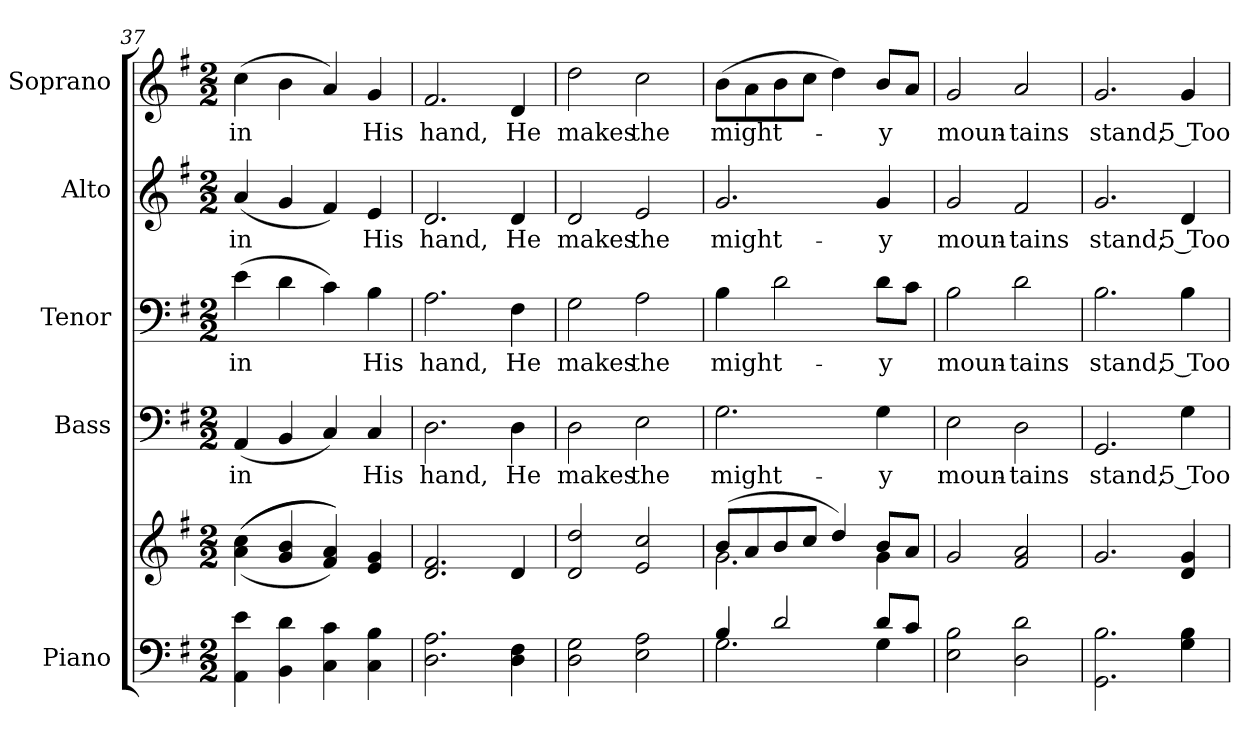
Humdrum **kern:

**kern	**kern	**kern	**text	**kern	**text	**kern	**text	**kern	**text
*part5	*part5	*part4	*part4	*part3	*part3	*part2	*part2	*part1	*part1
*staff6	*staff5	*staff4	*staff4	*staff3	*staff3	*staff2	*staff2	*staff1	*staff1
*I"Piano	*	*I"Bass	*	*I"Tenor	*	*I"Alto	*	*I"Soprano	*
*I'Pno.	*	*I'B.	*	*I'T.	*	*I'A.	*	*I'S.	*
!!LO:PB:g=z
*clefF4	*clefG2	*clefF4	*	*clefF4	*	*clefG2	*	*clefG2	*
*k[f#]	*k[f#]	*k[f#]	*	*k[f#]	*	*k[f#]	*	*k[f#]	*
*G:	*G:	*G:	*	*G:	*	*G:	*	*G:	*
*M2/2	*M2/2	*M2/2	*	*M2/2	*	*M2/2	*	*M2/2	*
=37	=37	=37	=37	=37	=37	=37	=37	=37	=37
!	!	!	!LO:LY:b:color=#000000	!	!	!	!	!	!
!	!	!	!	!	!LO:LY:b:color=#000000	!	!	!	!
!	!	!	!	!	!	!	!LO:LY:b:color=#000000	!	!
!	!	!	!	!	!	!	!	!	!LO:LY:b:color=#000000
4AAi\ 4ei	(((4ai\ 4cci	(4AAi/	in	(4ei\	in	(4ai/	in	(4cci\	in
4BBi\ 4di	4gi/ 4bi	4BBi/	.	4di\	.	4gi/	.	4bi\	.
4Ci\ 4ci	4f#i/ 4ai)))	4Ci/)	.	4ci\)	.	4f#i/)	.	4ai/)	.
!	!	!	!LO:LY:b:color=#000000	!	!	!	!	!	!
!	!	!	!	!	!LO:LY:b:color=#000000	!	!	!	!
!	!	!	!	!	!	!	!LO:LY:b:color=#000000	!	!
!	!	!	!	!	!	!	!	!	!LO:LY:b:color=#000000
4Ci\ 4Bi	4ei/ 4gi	4Ci/	His	4Bi\	His	4ei/	His	4gi/	His
=38	=38	=38	=38	=38	=38	=38	=38	=38	=38
!	!	!	!LO:LY:b:color=#000000	!	!	!	!	!	!
!	!	!	!	!	!LO:LY:b:color=#000000	!	!	!	!
!	!	!	!	!	!	!	!LO:LY:b:color=#000000	!	!
!	!	!	!	!	!	!	!	!	!LO:LY:b:color=#000000
2.Di\ 2.Ai	2.di/ 2.f#i	2.Di\	hand,	2.Ai\	hand,	2.di/	hand,	2.f#i/	hand,
!	!	!	!LO:LY:b:color=#000000	!	!	!	!	!	!
!	!	!	!	!	!LO:LY:b:color=#000000	!	!	!	!
!	!	!	!	!	!	!	!LO:LY:b:color=#000000	!	!
!	!	!	!	!	!	!	!	!	!LO:LY:b:color=#000000
4Di\ 4F#i	4di/	4Di\	He	4F#i\	He	4di/	He	4di/	He
=39	=39	=39	=39	=39	=39	=39	=39	=39	=39
!	!	!	!LO:LY:b:color=#000000	!	!	!	!	!	!
!	!	!	!	!	!LO:LY:b:color=#000000	!	!	!	!
!	!	!	!	!	!	!	!LO:LY:b:color=#000000	!	!
!	!	!	!	!	!	!	!	!	!LO:LY:b:color=#000000
2Di\ 2Gi	2di/ 2ddi	2Di\	makes	2Gi\	makes	2di/	makes	2ddi\	makes
!	!	!	!LO:LY:b:color=#000000	!	!	!	!	!	!
!	!	!	!	!	!LO:LY:b:color=#000000	!	!	!	!
!	!	!	!	!	!	!	!LO:LY:b:color=#000000	!	!
!	!	!	!	!	!	!	!	!	!LO:LY:b:color=#000000
2Ei\ 2Ai	2ei/ 2cci	2Ei\	the	2Ai\	the	2ei/	the	2cci\	the
=40	=40	=40	=40	=40	=40	=40	=40	=40	=40
*^	*^	*	*	*	*	*	*	*	*
!	!	!	!	!	!LO:LY:b:color=#000000	!	!	!	!	!	!
!	!	!	!	!	!	!	!LO:LY:b:color=#000000	!	!	!	!
!	!	!	!	!	!	!	!	!	!LO:LY:b:color=#000000	!	!
!	!	!	!	!	!	!	!	!	!	!	!LO:LY:b:color=#000000
4Bi/	2.Gi\	(8bi/L	2.gi\	2.Gi\	might-	4Bi\	might-	2.gi/	might-	(8bi\L	might-
.	.	8ai/	.	.	.	.	.	.	.	8ai\	.
2di/	.	8bi/	.	.	.	2di\	.	.	.	8bi\	.
.	.	8cci/J	.	.	.	.	.	.	.	8cci\J	.
.	.	4ddi/)	.	.	.	.	.	.	.	4ddi\)	.
!	!	!	!	!	!LO:LY:b:color=#000000	!	!	!	!	!	!
!	!	!	!	!	!	!	!LO:LY:b:color=#000000	!	!	!	!
!	!	!	!	!	!	!	!	!	!LO:LY:b:color=#000000	!	!
!	!	!	!	!	!	!	!	!	!	!	!LO:LY:b:color=#000000
8di/L	4Gi\	8bi/L	4gi\	4Gi\	-y	8di\L	-y	4gi/	-y	8bi/L	-y
8ci/J	.	8ai/J	.	.	.	8ci\J	.	.	.	8ai/J	.
*v	*v	*	*	*	*	*	*	*	*	*	*
*	*v	*v	*	*	*	*	*	*	*	*
!!LO:LB:g=z
=41	=41	=41	=41	=41	=41	=41	=41	=41	=41
!	!	!	!LO:LY:b:color=#000000	!	!	!	!	!	!
!	!	!	!	!	!LO:LY:b:color=#000000	!	!	!	!
!	!	!	!	!	!	!	!LO:LY:b:color=#000000	!	!
!	!	!	!	!	!	!	!	!	!LO:LY:b:color=#000000
2Ei\ 2Bi	2gi/	2Ei\	moun-	2Bi\	moun-	2gi/	moun-	2gi/	moun-
!	!	!	!LO:LY:b:color=#000000	!	!	!	!	!	!
!	!	!	!	!	!LO:LY:b:color=#000000	!	!	!	!
!	!	!	!	!	!	!	!LO:LY:b:color=#000000	!	!
!	!	!	!	!	!	!	!	!	!LO:LY:b:color=#000000
2Di\ 2di	2f#i/ 2ai	2Di\	-tains	2di\	-tains	2f#i/	-tains	2ai/	-tains
=42	=42	=42	=42	=42	=42	=42	=42	=42	=42
!	!	!	!LO:LY:b:color=#000000	!	!	!	!	!	!
!	!	!	!	!	!LO:LY:b:color=#000000	!	!	!	!
!	!	!	!	!	!	!	!LO:LY:b:color=#000000	!	!
!	!	!	!	!	!	!	!	!	!LO:LY:b:color=#000000
2.GGi\ 2.Bi	2.gi/	2.GGi/	stand;	2.Bi\	stand;	2.gi/	stand;	2.gi/	stand;
!	!	!	!LO:LY:b:color=#000000	!	!	!	!	!	!
!	!	!	!	!	!LO:LY:b:color=#000000	!	!	!	!
!	!	!	!	!	!	!	!LO:LY:b:color=#000000	!	!
!	!	!	!	!	!	!	!	!	!LO:LY:b:color=#000000
4Gi\ 4Bi	4di/ 4gi	4Gi\	5 Too	4Bi\	5 Too	4di/	5 Too	4gi/	5 Too
=	=	=	=	=	=	=	=	=	=
*-	*-	*-	*-	*-	*-	*-	*-	*-	*-
